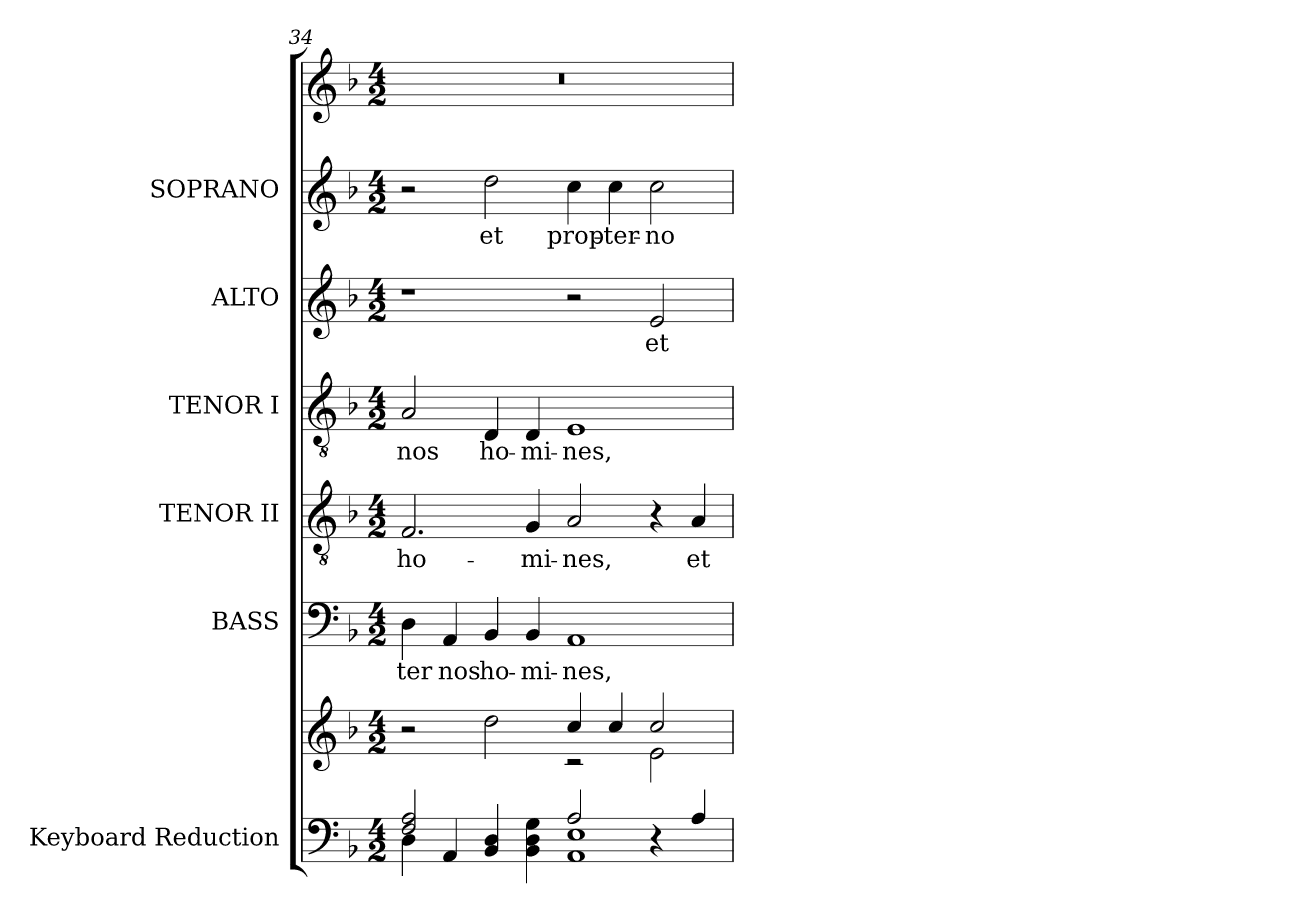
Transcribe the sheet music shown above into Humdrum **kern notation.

**kern	**kern	**kern	**text	**kern	**text	**kern	**text	**kern	**text	**kern	**text	**kern
*part7	*part7	*part6	*part6	*part5	*part5	*part4	*part4	*part3	*part3	*part2	*part2	*part1
*staff8	*staff7	*staff6	*staff6	*staff5	*staff5	*staff4	*staff4	*staff3	*staff3	*staff2	*staff2	*staff1
*I"Keyboard Reduction	*	*I"BASS	*	*I"TENOR II	*	*I"TENOR I	*	*I"ALTO	*	*I"SOPRANO	*	*
*I'Reduc.	*	*I'B.	*	*I'T. II	*	*I'T. I	*	*I'A.	*	*I'S.	*	*
*clefF4	*clefG2	*clefF4	*	*clefGv2	*	*clefGv2	*	*clefG2	*	*clefG2	*	*clefG2
*	*	*	*	*ITrd7c12	*	*ITrd7c12	*	*	*	*	*	*
*k[b-]	*k[b-]	*k[b-]	*	*k[b-]	*	*k[b-]	*	*k[b-]	*	*k[b-]	*	*k[b-]
*F:	*F:	*F:	*	*F:	*	*F:	*	*F:	*	*F:	*	*F:
*M4/2	*M4/2	*M4/2	*	*M4/2	*	*M4/2	*	*M4/2	*	*M4/2	*	*M4/2
=34	=34	=34	=34	=34	=34	=34	=34	=34	=34	=34	=34	=34
*^	*^	*	*	*	*	*	*	*	*	*	*	*
*	*^	*	*	*	*	*	*	*	*	*	*	*	*	*
!	!	!	!	!	!	!LO:LY:b:color=#000000	!	!	!	!	!	!	!	!	!
!	!	!	!	!	!	!	!	!LO:LY:b:color=#000000	!	!	!	!	!	!	!
!	!	!	!	!	!	!	!	!	!	!LO:LY:b:color=#000000	!	!	!	!	!LO:N:vis=1
2Fi/ 2Ai	4Di\	4ryy	2r	1ryy	4Di\	-ter	2.FFi/	ho-	2AAi/	nos	1r	.	2r	.	0r
!	!	!	!	!	!	!LO:LY:b:color=#000000	!	!	!	!	!	!	!	!	!
.	4ryy	4AAi/	.	.	4AAi/	nos	.	.	.	.	.	.	.	.	.
!	!	!	!	!	!	!LO:LY:b:color=#000000	!	!	!	!	!	!	!	!	!
!	!	!	!	!	!	!	!	!	!	!LO:LY:b:color=#000000	!	!	!	!	!
!	!	!	!	!	!	!	!	!	!	!	!	!	!	!LO:LY:b:color=#000000	!
4ryy	4BB-i/ 4Di	2ryy	2ddi\	.	4BB-i/	ho-	.	.	4DDi/	ho-	.	.	2ddi\	et	.
!	!	!	!	!	!	!LO:LY:b:color=#000000	!	!	!	!	!	!	!	!	!
!	!	!	!	!	!	!	!	!LO:LY:b:color=#000000	!	!	!	!	!	!	!
!	!	!	!	!	!	!	!	!	!	!LO:LY:b:color=#000000	!	!	!	!	!
4BB-i\ 4Di 4Gi	4ryy	.	.	.	4BB-i/	-mi-	4GGi/	-mi-	4DDi/	-mi-	.	.	.	.	.
!	!	!	!	!	!	!LO:LY:b:color=#000000	!	!	!	!	!	!	!	!	!
!	!	!	!	!	!	!	!	!LO:LY:b:color=#000000	!	!	!	!	!	!	!
!	!	!	!	!	!	!	!	!	!	!LO:LY:b:color=#000000	!	!	!	!	!
!	!	!	!	!	!	!	!	!	!	!	!	!	!	!LO:LY:b:color=#000000	!
2Ai/	1Ei	1AAi	4cci/	2r	1AAi	-nes,	2AAi/	-nes,	1EEi	-nes,	2r	.	4cci\	prop-	.
!	!	!	!	!	!	!	!	!	!	!	!	!	!	!LO:LY:b:color=#000000	!
.	.	.	4cci/	.	.	.	.	.	.	.	.	.	4cci\	-ter-	.
!	!	!	!	!	!	!	!	!	!	!	!	!LO:LY:b:color=#000000	!	!	!
!	!	!	!	!	!	!	!	!	!	!	!	!	!	!LO:LY:b:color=#000000	!
4r	.	.	2cci/	2ei\	.	.	4r	.	.	.	2ei/	et	2cci\	-no-	.
!	!	!	!	!	!	!	!	!LO:LY:b:color=#000000	!	!	!	!	!	!	!
4Ai/	.	.	.	.	.	.	4AAi/	et	.	.	.	.	.	.	.
*v	*v	*v	*	*	*	*	*	*	*	*	*	*	*	*	*
*	*v	*v	*	*	*	*	*	*	*	*	*	*	*
=	=	=	=	=	=	=	=	=	=	=	=	=
*-	*-	*-	*-	*-	*-	*-	*-	*-	*-	*-	*-	*-
